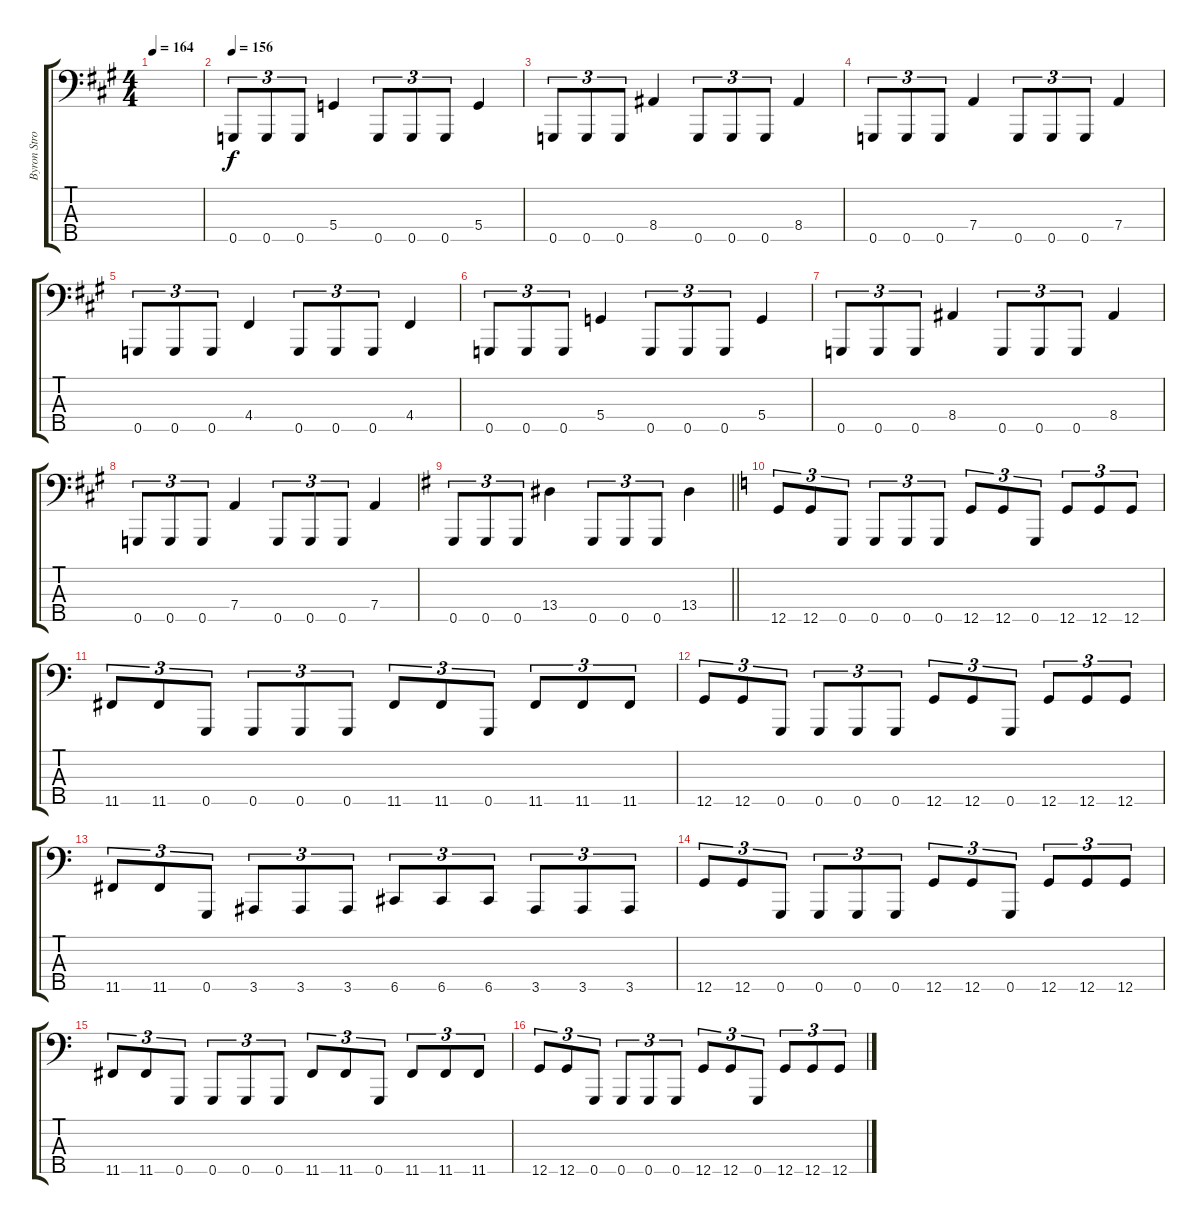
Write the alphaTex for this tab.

\track ("Byron Stroud" "Byron Stro") {instrument electricbasspick}
\staff {score tabs}
\tuning (F2 C2 G1 D1 G0) {hide}
\ts (4 4)
\tempo 164
\clef f4
\ks a
|
\tempo 156
0.5.8{tu (3 2)} 0.5.8{tu (3 2)} 0.5.8{tu (3 2)} 5.4.4 0.5.8{tu (3 2)} 0.5.8{tu (3 2)} 0.5.8{tu (3 2)} 5.4.4 |
0.5.8{tu (3 2)} 0.5.8{tu (3 2)} 0.5.8{tu (3 2)} 8.4.4 0.5.8{tu (3 2)} 0.5.8{tu (3 2)} 0.5.8{tu (3 2)} 8.4.4 |
0.5.8{tu (3 2)} 0.5.8{tu (3 2)} 0.5.8{tu (3 2)} 7.4.4 0.5.8{tu (3 2)} 0.5.8{tu (3 2)} 0.5.8{tu (3 2)} 7.4.4 |
0.5.8{tu (3 2)} 0.5.8{tu (3 2)} 0.5.8{tu (3 2)} 4.4.4 0.5.8{tu (3 2)} 0.5.8{tu (3 2)} 0.5.8{tu (3 2)} 4.4.4 |
0.5.8{tu (3 2)} 0.5.8{tu (3 2)} 0.5.8{tu (3 2)} 5.4.4 0.5.8{tu (3 2)} 0.5.8{tu (3 2)} 0.5.8{tu (3 2)} 5.4.4 |
0.5.8{tu (3 2)} 0.5.8{tu (3 2)} 0.5.8{tu (3 2)} 8.4.4 0.5.8{tu (3 2)} 0.5.8{tu (3 2)} 0.5.8{tu (3 2)} 8.4.4 |
0.5.8{tu (3 2)} 0.5.8{tu (3 2)} 0.5.8{tu (3 2)} 7.4.4 0.5.8{tu (3 2)} 0.5.8{tu (3 2)} 0.5.8{tu (3 2)} 7.4.4 |
\barLineRight lightlight
\ks g
0.5.8{tu (3 2)} 0.5.8{tu (3 2)} 0.5.8{tu (3 2)} 13.4.4 0.5.8{tu (3 2)} 0.5.8{tu (3 2)} 0.5.8{tu (3 2)} 13.4.4 |
\ks c
12.5.8{tu (3 2)} 12.5.8{tu (3 2)} 0.5.8{tu (3 2)} 0.5.8{tu (3 2)} 0.5.8{tu (3 2)} 0.5.8{tu (3 2)} 12.5.8{tu (3 2)} 12.5.8{tu (3 2)} 0.5.8{tu (3 2)} 12.5.8{tu (3 2)} 12.5.8{tu (3 2)} 12.5.8{tu (3 2)} |
11.5.8{tu (3 2)} 11.5.8{tu (3 2)} 0.5.8{tu (3 2)} 0.5.8{tu (3 2)} 0.5.8{tu (3 2)} 0.5.8{tu (3 2)} 11.5.8{tu (3 2)} 11.5.8{tu (3 2)} 0.5.8{tu (3 2)} 11.5.8{tu (3 2)} 11.5.8{tu (3 2)} 11.5.8{tu (3 2)} |
12.5.8{tu (3 2)} 12.5.8{tu (3 2)} 0.5.8{tu (3 2)} 0.5.8{tu (3 2)} 0.5.8{tu (3 2)} 0.5.8{tu (3 2)} 12.5.8{tu (3 2)} 12.5.8{tu (3 2)} 0.5.8{tu (3 2)} 12.5.8{tu (3 2)} 12.5.8{tu (3 2)} 12.5.8{tu (3 2)} |
11.5.8{tu (3 2)} 11.5.8{tu (3 2)} 0.5.8{tu (3 2)} 3.5.8{tu (3 2)} 3.5.8{tu (3 2)} 3.5.8{tu (3 2)} 6.5.8{tu (3 2)} 6.5.8{tu (3 2)} 6.5.8{tu (3 2)} 3.5.8{tu (3 2)} 3.5.8{tu (3 2)} 3.5.8{tu (3 2)} |
12.5.8{tu (3 2)} 12.5.8{tu (3 2)} 0.5.8{tu (3 2)} 0.5.8{tu (3 2)} 0.5.8{tu (3 2)} 0.5.8{tu (3 2)} 12.5.8{tu (3 2)} 12.5.8{tu (3 2)} 0.5.8{tu (3 2)} 12.5.8{tu (3 2)} 12.5.8{tu (3 2)} 12.5.8{tu (3 2)} |
11.5.8{tu (3 2)} 11.5.8{tu (3 2)} 0.5.8{tu (3 2)} 0.5.8{tu (3 2)} 0.5.8{tu (3 2)} 0.5.8{tu (3 2)} 11.5.8{tu (3 2)} 11.5.8{tu (3 2)} 0.5.8{tu (3 2)} 11.5.8{tu (3 2)} 11.5.8{tu (3 2)} 11.5.8{tu (3 2)} |
12.5.8{tu (3 2)} 12.5.8{tu (3 2)} 0.5.8{tu (3 2)} 0.5.8{tu (3 2)} 0.5.8{tu (3 2)} 0.5.8{tu (3 2)} 12.5.8{tu (3 2)} 12.5.8{tu (3 2)} 0.5.8{tu (3 2)} 12.5.8{tu (3 2)} 12.5.8{tu (3 2)} 12.5.8{tu (3 2)}
